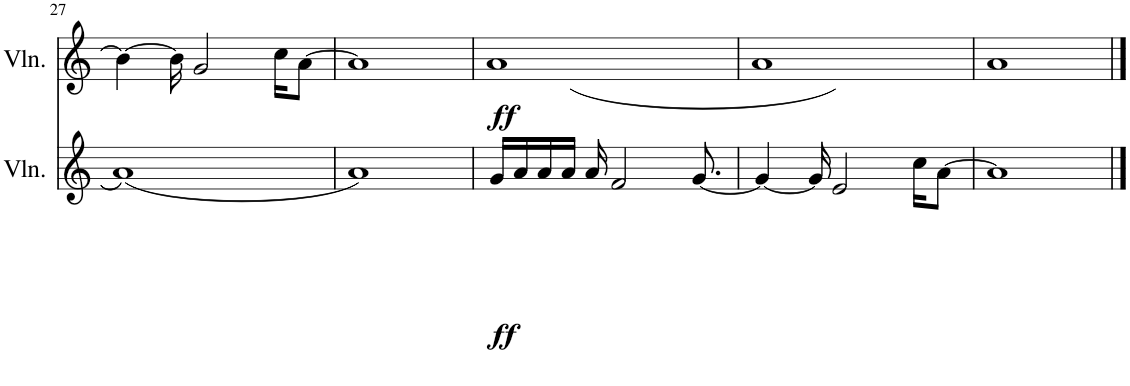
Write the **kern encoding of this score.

**kern	**dynam	**kern	**dynam
*part2	*part2	*part1	*part1
*staff2	*staff2	*staff1	*staff1
*I"Violin	*	*I"Violin	*
*I'Vln.	*	*I'Vln.	*
!!LO:PB:g=z
*clefG2	*	*clefG2	*
*k[]	*	*k[]	*
*M4/4	*	*M4/4	*
=27	=27	=27	=27
(1a	.	4b\_	.
.	.	16b\]	.
.	.	2g/	.
.	.	16cc\KL	.
.	.	[8a\J	.
=28	=28	=28	=28
1a)	.	1a]	.
=29	=29	=29	=29
!	!LO:DY:b	!	!LO:DY:b
16g/LL	ff	(1a	ff
16a/	.	.	.
16a/	.	.	.
16a/JJ	.	.	.
16a/	.	.	.
2f/	.	.	.
[8.g/	.	.	.
=30	=30	=30	=30
4g/_	.	1a)	.
16g/]	.	.	.
2e/	.	.	.
16cc\KL	.	.	.
[8a\J	.	.	.
=31	=31	=31	=31
1a]	.	1a	.
==	==	==	==
*-	*-	*-	*-
